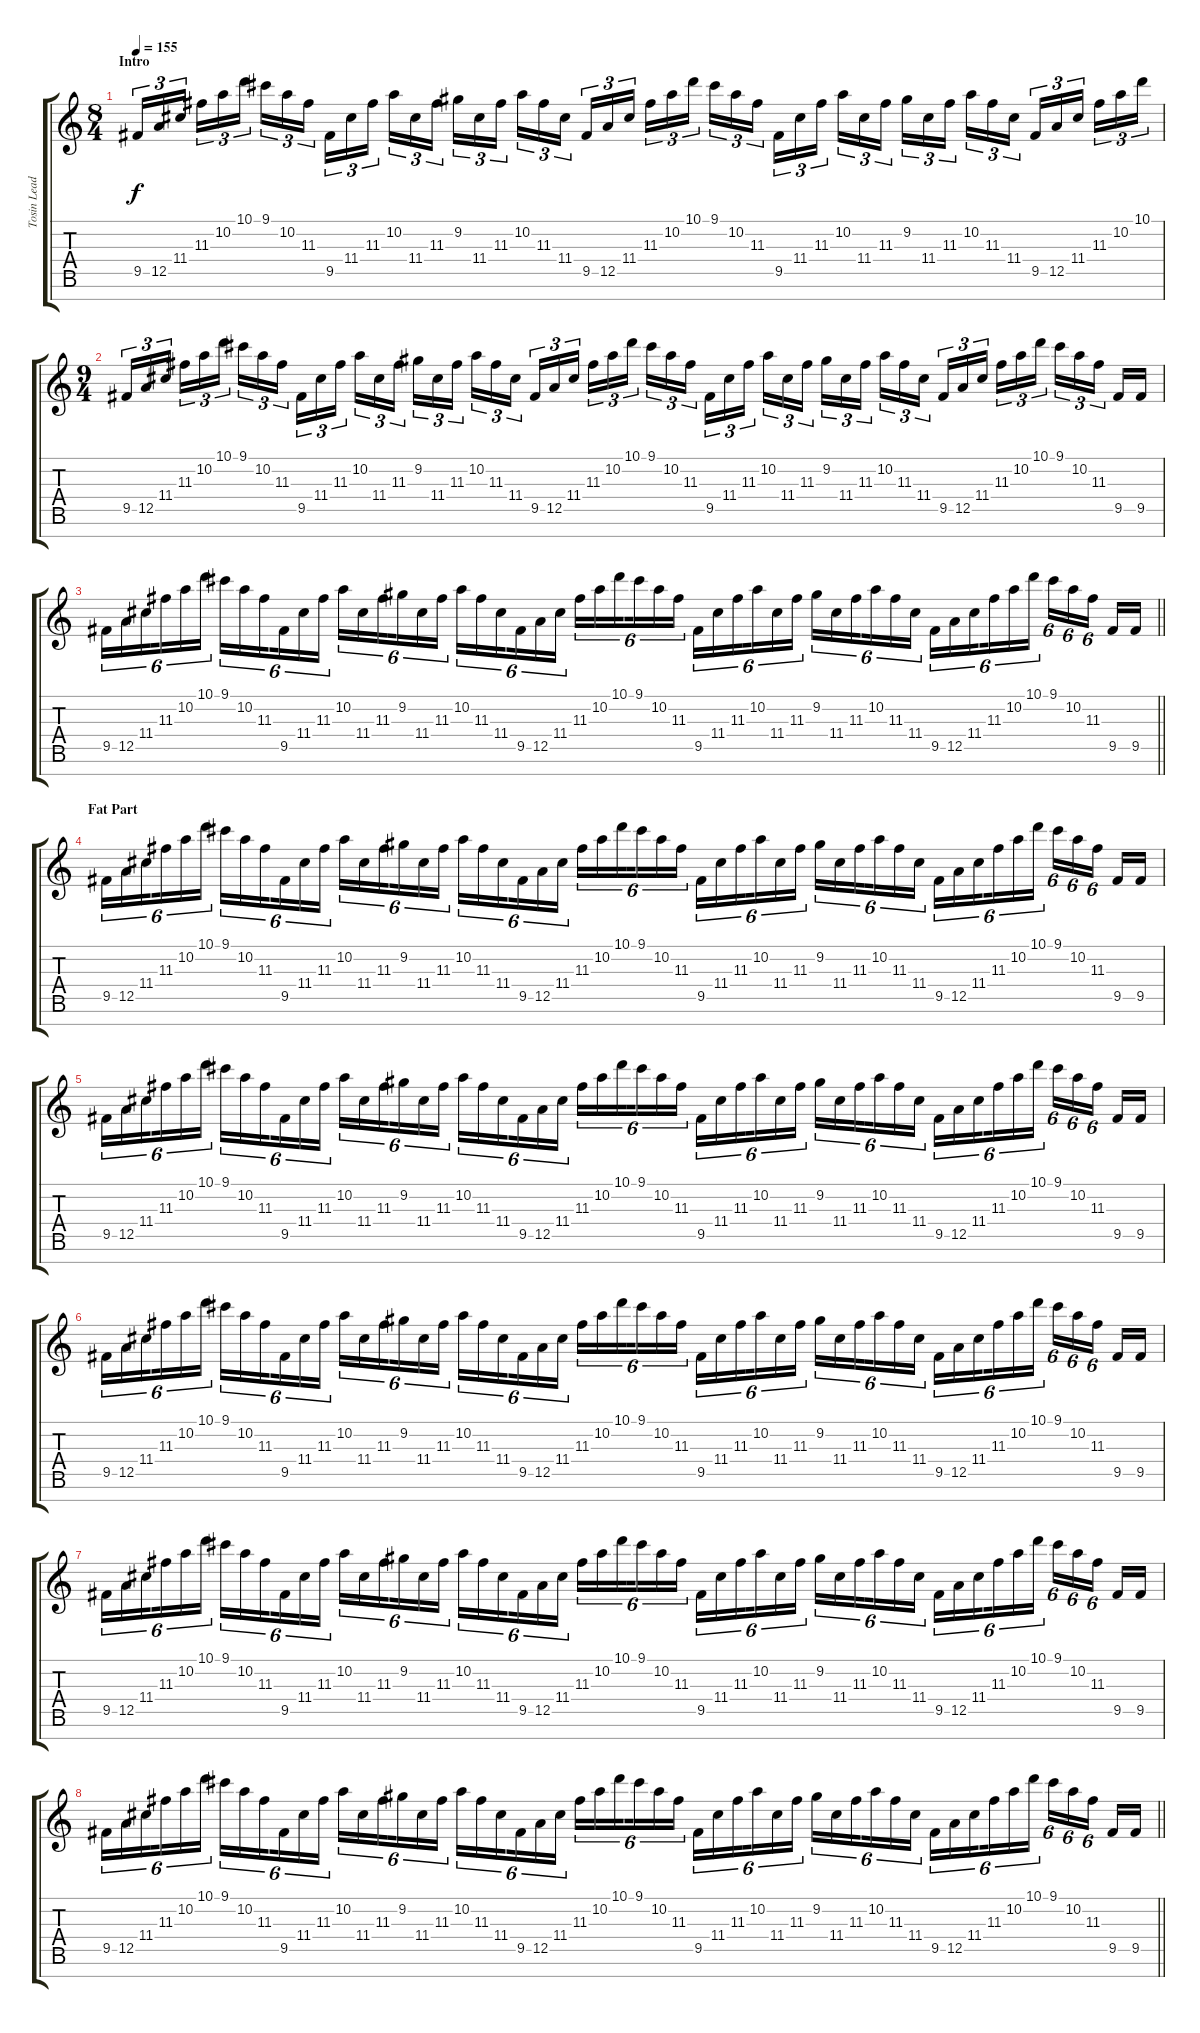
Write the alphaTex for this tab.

\track ("Tosin Lead Left" "Tosin Lead") {instrument distortionguitar}
\staff {score tabs}
\tuning (E4 B3 G3 D3 A2 D2 B1) {hide}
\ts (8 4)
\section ("" "Intro")
\tempo 155
\clef g2
\ks c
9.5.16{tu (3 2) dy f instrument distortionguitar} 12.5.16{tu (3 2)} 11.4.16{tu (3 2) beam splitsecondary} 11.3.16{tu (3 2)} 10.2.16{tu (3 2)} 10.1.16{tu (3 2)} 9.1.16{tu (3 2)} 10.2.16{tu (3 2)} 11.3.16{tu (3 2) beam splitsecondary} 9.5.16{tu (3 2)} 11.4.16{tu (3 2)} 11.3.16{tu (3 2)} 10.2.16{tu (3 2)} 11.4.16{tu (3 2)} 11.3.16{tu (3 2) beam splitsecondary} 9.2.16{tu (3 2)} 11.4.16{tu (3 2)} 11.3.16{tu (3 2)} 10.2.16{tu (3 2)} 11.3.16{tu (3 2)} 11.4.16{tu (3 2) beam splitsecondary} 9.5.16{tu (3 2)} 12.5.16{tu (3 2)} 11.4.16{tu (3 2)} 11.3.16{tu (3 2)} 10.2.16{tu (3 2)} 10.1.16{tu (3 2) beam splitsecondary} 9.1.16{tu (3 2)} 10.2.16{tu (3 2)} 11.3.16{tu (3 2)} 9.5.16{tu (3 2)} 11.4.16{tu (3 2)} 11.3.16{tu (3 2) beam splitsecondary} 10.2.16{tu (3 2)} 11.4.16{tu (3 2)} 11.3.16{tu (3 2)} 9.2.16{tu (3 2)} 11.4.16{tu (3 2)} 11.3.16{tu (3 2) beam splitsecondary} 10.2.16{tu (3 2)} 11.3.16{tu (3 2)} 11.4.16{tu (3 2)} 9.5.16{tu (3 2)} 12.5.16{tu (3 2)} 11.4.16{tu (3 2) beam splitsecondary} 11.3.16{tu (3 2)} 10.2.16{tu (3 2)} 10.1.16{tu (3 2)} |
\ts (9 4)
9.5.16{tu (3 2)} 12.5.16{tu (3 2)} 11.4.16{tu (3 2) beam splitsecondary} 11.3.16{tu (3 2)} 10.2.16{tu (3 2)} 10.1.16{tu (3 2) beam splitsecondary} 9.1.16{tu (3 2)} 10.2.16{tu (3 2)} 11.3.16{tu (3 2) beam splitsecondary} 9.5.16{tu (3 2)} 11.4.16{tu (3 2)} 11.3.16{tu (3 2) beam splitsecondary} 10.2.16{tu (3 2)} 11.4.16{tu (3 2)} 11.3.16{tu (3 2) beam splitsecondary} 9.2.16{tu (3 2)} 11.4.16{tu (3 2)} 11.3.16{tu (3 2)} 10.2.16{tu (3 2)} 11.3.16{tu (3 2)} 11.4.16{tu (3 2) beam splitsecondary} 9.5.16{tu (3 2)} 12.5.16{tu (3 2)} 11.4.16{tu (3 2) beam splitsecondary} 11.3.16{tu (3 2)} 10.2.16{tu (3 2)} 10.1.16{tu (3 2) beam splitsecondary} 9.1.16{tu (3 2)} 10.2.16{tu (3 2)} 11.3.16{tu (3 2) beam splitsecondary} 9.5.16{tu (3 2)} 11.4.16{tu (3 2)} 11.3.16{tu (3 2) beam splitsecondary} 10.2.16{tu (3 2)} 11.4.16{tu (3 2)} 11.3.16{tu (3 2)} 9.2.16{tu (3 2)} 11.4.16{tu (3 2)} 11.3.16{tu (3 2) beam splitsecondary} 10.2.16{tu (3 2)} 11.3.16{tu (3 2)} 11.4.16{tu (3 2) beam splitsecondary} 9.5.16{tu (3 2)} 12.5.16{tu (3 2)} 11.4.16{tu (3 2) beam splitsecondary} 11.3.16{tu (3 2)} 10.2.16{tu (3 2)} 10.1.16{tu (3 2) beam splitsecondary} 9.1.16{tu (3 2)} 10.2.16{tu (3 2)} 11.3.16{tu (3 2) beam splitsecondary} 9.5.16 9.5.16 |
\barLineRight lightlight
9.5.16{tu (6 4)} 12.5.16{tu (6 4)} 11.4.16{tu (6 4) beam splitsecondary} 11.3.16{tu (6 4)} 10.2.16{tu (6 4)} 10.1.16{tu (6 4) beam splitsecondary} 9.1.16{tu (6 4)} 10.2.16{tu (6 4)} 11.3.16{tu (6 4) beam splitsecondary} 9.5.16{tu (6 4)} 11.4.16{tu (6 4)} 11.3.16{tu (6 4) beam splitsecondary} 10.2.16{tu (6 4)} 11.4.16{tu (6 4)} 11.3.16{tu (6 4) beam splitsecondary} 9.2.16{tu (6 4)} 11.4.16{tu (6 4)} 11.3.16{tu (6 4)} 10.2.16{tu (6 4)} 11.3.16{tu (6 4)} 11.4.16{tu (6 4) beam splitsecondary} 9.5.16{tu (6 4)} 12.5.16{tu (6 4)} 11.4.16{tu (6 4) beam splitsecondary} 11.3.16{tu (6 4)} 10.2.16{tu (6 4)} 10.1.16{tu (6 4) beam splitsecondary} 9.1.16{tu (6 4)} 10.2.16{tu (6 4)} 11.3.16{tu (6 4) beam splitsecondary} 9.5.16{tu (6 4)} 11.4.16{tu (6 4)} 11.3.16{tu (6 4) beam splitsecondary} 10.2.16{tu (6 4)} 11.4.16{tu (6 4)} 11.3.16{tu (6 4)} 9.2.16{tu (6 4)} 11.4.16{tu (6 4)} 11.3.16{tu (6 4) beam splitsecondary} 10.2.16{tu (6 4)} 11.3.16{tu (6 4)} 11.4.16{tu (6 4) beam splitsecondary} 9.5.16{tu (6 4)} 12.5.16{tu (6 4)} 11.4.16{tu (6 4) beam splitsecondary} 11.3.16{tu (6 4)} 10.2.16{tu (6 4)} 10.1.16{tu (6 4) beam splitsecondary} 9.1.16{tu (6 4)} 10.2.16{tu (6 4)} 11.3.16{tu (6 4) beam splitsecondary} 9.5.16 9.5.16 |
\section ("" "Fat Part")
9.5.16{tu (6 4)} 12.5.16{tu (6 4)} 11.4.16{tu (6 4) beam splitsecondary} 11.3.16{tu (6 4)} 10.2.16{tu (6 4)} 10.1.16{tu (6 4) beam splitsecondary} 9.1.16{tu (6 4)} 10.2.16{tu (6 4)} 11.3.16{tu (6 4) beam splitsecondary} 9.5.16{tu (6 4)} 11.4.16{tu (6 4)} 11.3.16{tu (6 4) beam splitsecondary} 10.2.16{tu (6 4)} 11.4.16{tu (6 4)} 11.3.16{tu (6 4) beam splitsecondary} 9.2.16{tu (6 4)} 11.4.16{tu (6 4)} 11.3.16{tu (6 4)} 10.2.16{tu (6 4)} 11.3.16{tu (6 4)} 11.4.16{tu (6 4) beam splitsecondary} 9.5.16{tu (6 4)} 12.5.16{tu (6 4)} 11.4.16{tu (6 4) beam splitsecondary} 11.3.16{tu (6 4)} 10.2.16{tu (6 4)} 10.1.16{tu (6 4) beam splitsecondary} 9.1.16{tu (6 4)} 10.2.16{tu (6 4)} 11.3.16{tu (6 4) beam splitsecondary} 9.5.16{tu (6 4)} 11.4.16{tu (6 4)} 11.3.16{tu (6 4) beam splitsecondary} 10.2.16{tu (6 4)} 11.4.16{tu (6 4)} 11.3.16{tu (6 4)} 9.2.16{tu (6 4)} 11.4.16{tu (6 4)} 11.3.16{tu (6 4) beam splitsecondary} 10.2.16{tu (6 4)} 11.3.16{tu (6 4)} 11.4.16{tu (6 4) beam splitsecondary} 9.5.16{tu (6 4)} 12.5.16{tu (6 4)} 11.4.16{tu (6 4) beam splitsecondary} 11.3.16{tu (6 4)} 10.2.16{tu (6 4)} 10.1.16{tu (6 4) beam splitsecondary} 9.1.16{tu (6 4)} 10.2.16{tu (6 4)} 11.3.16{tu (6 4) beam splitsecondary} 9.5.16 9.5.16 |
9.5.16{tu (6 4)} 12.5.16{tu (6 4)} 11.4.16{tu (6 4) beam splitsecondary} 11.3.16{tu (6 4)} 10.2.16{tu (6 4)} 10.1.16{tu (6 4) beam splitsecondary} 9.1.16{tu (6 4)} 10.2.16{tu (6 4)} 11.3.16{tu (6 4) beam splitsecondary} 9.5.16{tu (6 4)} 11.4.16{tu (6 4)} 11.3.16{tu (6 4) beam splitsecondary} 10.2.16{tu (6 4)} 11.4.16{tu (6 4)} 11.3.16{tu (6 4) beam splitsecondary} 9.2.16{tu (6 4)} 11.4.16{tu (6 4)} 11.3.16{tu (6 4)} 10.2.16{tu (6 4)} 11.3.16{tu (6 4)} 11.4.16{tu (6 4) beam splitsecondary} 9.5.16{tu (6 4)} 12.5.16{tu (6 4)} 11.4.16{tu (6 4) beam splitsecondary} 11.3.16{tu (6 4)} 10.2.16{tu (6 4)} 10.1.16{tu (6 4) beam splitsecondary} 9.1.16{tu (6 4)} 10.2.16{tu (6 4)} 11.3.16{tu (6 4) beam splitsecondary} 9.5.16{tu (6 4)} 11.4.16{tu (6 4)} 11.3.16{tu (6 4) beam splitsecondary} 10.2.16{tu (6 4)} 11.4.16{tu (6 4)} 11.3.16{tu (6 4)} 9.2.16{tu (6 4)} 11.4.16{tu (6 4)} 11.3.16{tu (6 4) beam splitsecondary} 10.2.16{tu (6 4)} 11.3.16{tu (6 4)} 11.4.16{tu (6 4) beam splitsecondary} 9.5.16{tu (6 4)} 12.5.16{tu (6 4)} 11.4.16{tu (6 4) beam splitsecondary} 11.3.16{tu (6 4)} 10.2.16{tu (6 4)} 10.1.16{tu (6 4) beam splitsecondary} 9.1.16{tu (6 4)} 10.2.16{tu (6 4)} 11.3.16{tu (6 4) beam splitsecondary} 9.5.16 9.5.16 |
9.5.16{tu (6 4)} 12.5.16{tu (6 4)} 11.4.16{tu (6 4) beam splitsecondary} 11.3.16{tu (6 4)} 10.2.16{tu (6 4)} 10.1.16{tu (6 4) beam splitsecondary} 9.1.16{tu (6 4)} 10.2.16{tu (6 4)} 11.3.16{tu (6 4) beam splitsecondary} 9.5.16{tu (6 4)} 11.4.16{tu (6 4)} 11.3.16{tu (6 4) beam splitsecondary} 10.2.16{tu (6 4)} 11.4.16{tu (6 4)} 11.3.16{tu (6 4) beam splitsecondary} 9.2.16{tu (6 4)} 11.4.16{tu (6 4)} 11.3.16{tu (6 4)} 10.2.16{tu (6 4)} 11.3.16{tu (6 4)} 11.4.16{tu (6 4) beam splitsecondary} 9.5.16{tu (6 4)} 12.5.16{tu (6 4)} 11.4.16{tu (6 4) beam splitsecondary} 11.3.16{tu (6 4)} 10.2.16{tu (6 4)} 10.1.16{tu (6 4) beam splitsecondary} 9.1.16{tu (6 4)} 10.2.16{tu (6 4)} 11.3.16{tu (6 4) beam splitsecondary} 9.5.16{tu (6 4)} 11.4.16{tu (6 4)} 11.3.16{tu (6 4) beam splitsecondary} 10.2.16{tu (6 4)} 11.4.16{tu (6 4)} 11.3.16{tu (6 4)} 9.2.16{tu (6 4)} 11.4.16{tu (6 4)} 11.3.16{tu (6 4) beam splitsecondary} 10.2.16{tu (6 4)} 11.3.16{tu (6 4)} 11.4.16{tu (6 4) beam splitsecondary} 9.5.16{tu (6 4)} 12.5.16{tu (6 4)} 11.4.16{tu (6 4) beam splitsecondary} 11.3.16{tu (6 4)} 10.2.16{tu (6 4)} 10.1.16{tu (6 4) beam splitsecondary} 9.1.16{tu (6 4)} 10.2.16{tu (6 4)} 11.3.16{tu (6 4) beam splitsecondary} 9.5.16 9.5.16 |
9.5.16{tu (6 4)} 12.5.16{tu (6 4)} 11.4.16{tu (6 4) beam splitsecondary} 11.3.16{tu (6 4)} 10.2.16{tu (6 4)} 10.1.16{tu (6 4) beam splitsecondary} 9.1.16{tu (6 4)} 10.2.16{tu (6 4)} 11.3.16{tu (6 4) beam splitsecondary} 9.5.16{tu (6 4)} 11.4.16{tu (6 4)} 11.3.16{tu (6 4) beam splitsecondary} 10.2.16{tu (6 4)} 11.4.16{tu (6 4)} 11.3.16{tu (6 4) beam splitsecondary} 9.2.16{tu (6 4)} 11.4.16{tu (6 4)} 11.3.16{tu (6 4)} 10.2.16{tu (6 4)} 11.3.16{tu (6 4)} 11.4.16{tu (6 4) beam splitsecondary} 9.5.16{tu (6 4)} 12.5.16{tu (6 4)} 11.4.16{tu (6 4) beam splitsecondary} 11.3.16{tu (6 4)} 10.2.16{tu (6 4)} 10.1.16{tu (6 4) beam splitsecondary} 9.1.16{tu (6 4)} 10.2.16{tu (6 4)} 11.3.16{tu (6 4) beam splitsecondary} 9.5.16{tu (6 4)} 11.4.16{tu (6 4)} 11.3.16{tu (6 4) beam splitsecondary} 10.2.16{tu (6 4)} 11.4.16{tu (6 4)} 11.3.16{tu (6 4)} 9.2.16{tu (6 4)} 11.4.16{tu (6 4)} 11.3.16{tu (6 4) beam splitsecondary} 10.2.16{tu (6 4)} 11.3.16{tu (6 4)} 11.4.16{tu (6 4) beam splitsecondary} 9.5.16{tu (6 4)} 12.5.16{tu (6 4)} 11.4.16{tu (6 4) beam splitsecondary} 11.3.16{tu (6 4)} 10.2.16{tu (6 4)} 10.1.16{tu (6 4) beam splitsecondary} 9.1.16{tu (6 4)} 10.2.16{tu (6 4)} 11.3.16{tu (6 4) beam splitsecondary} 9.5.16 9.5.16 |
\barLineRight lightlight
9.5.16{tu (6 4)} 12.5.16{tu (6 4)} 11.4.16{tu (6 4) beam splitsecondary} 11.3.16{tu (6 4)} 10.2.16{tu (6 4)} 10.1.16{tu (6 4) beam splitsecondary} 9.1.16{tu (6 4)} 10.2.16{tu (6 4)} 11.3.16{tu (6 4) beam splitsecondary} 9.5.16{tu (6 4)} 11.4.16{tu (6 4)} 11.3.16{tu (6 4) beam splitsecondary} 10.2.16{tu (6 4)} 11.4.16{tu (6 4)} 11.3.16{tu (6 4) beam splitsecondary} 9.2.16{tu (6 4)} 11.4.16{tu (6 4)} 11.3.16{tu (6 4)} 10.2.16{tu (6 4)} 11.3.16{tu (6 4)} 11.4.16{tu (6 4) beam splitsecondary} 9.5.16{tu (6 4)} 12.5.16{tu (6 4)} 11.4.16{tu (6 4) beam splitsecondary} 11.3.16{tu (6 4)} 10.2.16{tu (6 4)} 10.1.16{tu (6 4) beam splitsecondary} 9.1.16{tu (6 4)} 10.2.16{tu (6 4)} 11.3.16{tu (6 4) beam splitsecondary} 9.5.16{tu (6 4)} 11.4.16{tu (6 4)} 11.3.16{tu (6 4) beam splitsecondary} 10.2.16{tu (6 4)} 11.4.16{tu (6 4)} 11.3.16{tu (6 4)} 9.2.16{tu (6 4)} 11.4.16{tu (6 4)} 11.3.16{tu (6 4) beam splitsecondary} 10.2.16{tu (6 4)} 11.3.16{tu (6 4)} 11.4.16{tu (6 4) beam splitsecondary} 9.5.16{tu (6 4)} 12.5.16{tu (6 4)} 11.4.16{tu (6 4) beam splitsecondary} 11.3.16{tu (6 4)} 10.2.16{tu (6 4)} 10.1.16{tu (6 4) beam splitsecondary} 9.1.16{tu (6 4)} 10.2.16{tu (6 4)} 11.3.16{tu (6 4) beam splitsecondary} 9.5.16 9.5.16
